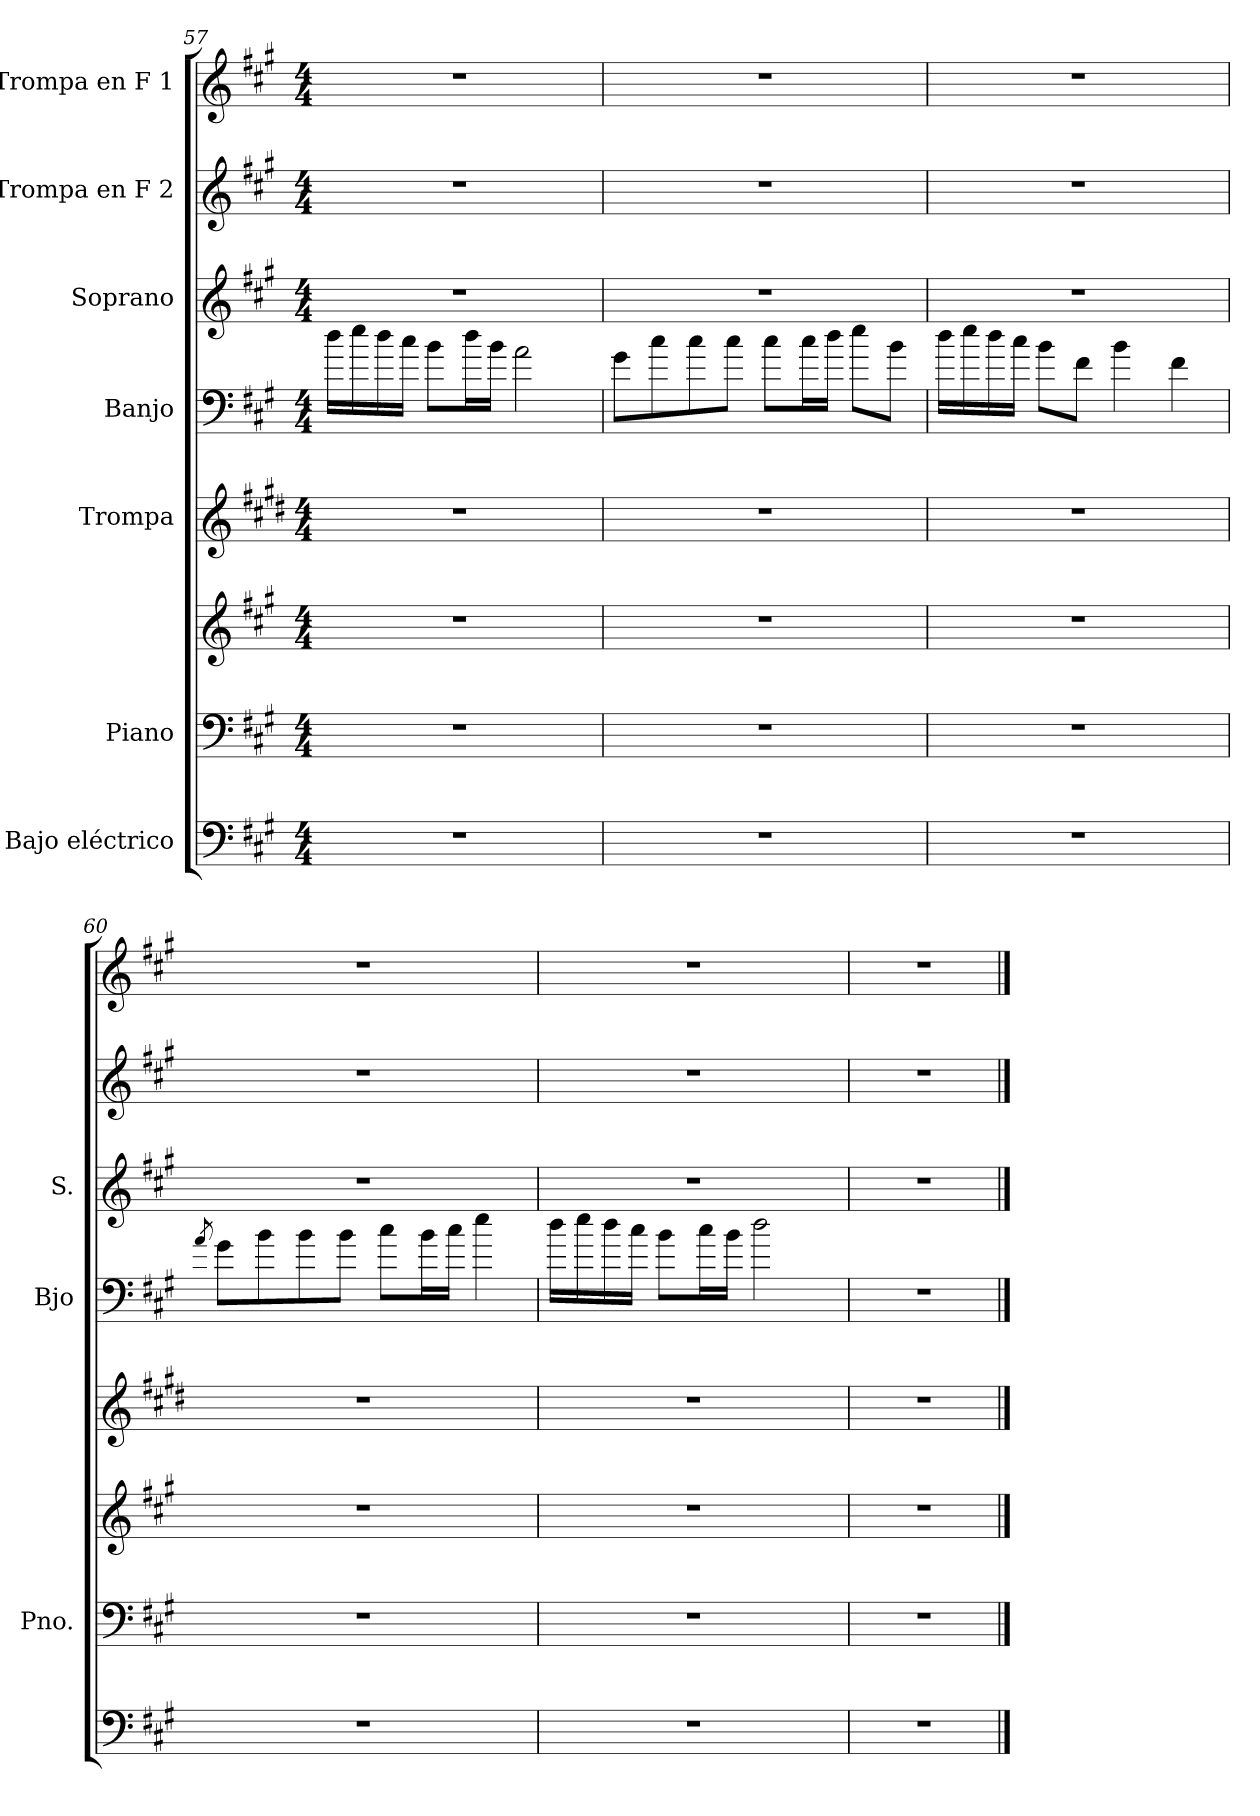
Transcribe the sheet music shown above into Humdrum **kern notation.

**kern	**kern	**kern	**kern	**kern	**kern	**kern	**kern
*part7	*part6	*part6	*part5	*part4	*part3	*part2	*part1
*staff8	*staff7	*staff6	*staff5	*staff4	*staff3	*staff2	*staff1
*I"Bajo eléctrico	*I"Piano	*	*I"Trompa	*I"Banjo	*I"Soprano	*I"Trompa en F 2	*I"Trompa en F 1
*	*I'Pno.	*	*	*I'Bjo	*I'S.	*	*
*clefF4	*clefF4	*clefG2	*clefG2	*clefF4	*clefG2	*clefG2	*clefG2
*ITrd7c12	*	*	*ITrd4c7	*ITrd7c12	*	*ITrd4c7	*ITrd4c7
*k[f#c#g#]	*k[f#c#g#]	*k[f#c#g#]	*k[f#c#g#]	*k[f#c#g#]	*k[f#c#g#]	*k[f#c#]	*k[f#c#]
*M4/4	*M4/4	*M4/4	*M4/4	*M4/4	*M4/4	*M4/4	*M4/4
=57	=57	=57	=57	=57	=57	=57	=57
1r	1r	1r	1r	16d\LL	1r	1r	1r
.	.	.	.	16e\	.	.	.
.	.	.	.	16d\	.	.	.
.	.	.	.	16c#\JJ	.	.	.
.	.	.	.	8B\L	.	.	.
.	.	.	.	16d\L	.	.	.
.	.	.	.	16B\JJ	.	.	.
.	.	.	.	2A\	.	.	.
=58	=58	=58	=58	=58	=58	=58	=58
1r	1r	1r	1r	8G#\L	1r	1r	1r
.	.	.	.	8c#\	.	.	.
.	.	.	.	8c#\	.	.	.
.	.	.	.	8c#\J	.	.	.
.	.	.	.	8c#\L	.	.	.
.	.	.	.	16c#\L	.	.	.
.	.	.	.	16d\JJ	.	.	.
.	.	.	.	8e\L	.	.	.
.	.	.	.	8B\J	.	.	.
=59	=59	=59	=59	=59	=59	=59	=59
1r	1r	1r	1r	16d\LL	1r	1r	1r
.	.	.	.	16e\	.	.	.
.	.	.	.	16d\	.	.	.
.	.	.	.	16c#\JJ	.	.	.
.	.	.	.	8B\L	.	.	.
.	.	.	.	8F#\J	.	.	.
.	.	.	.	4B\	.	.	.
.	.	.	.	4F#\	.	.	.
!!LO:LB:g=z
=60	=60	=60	=60	=60	=60	=60	=60
.	.	.	.	8qA/	.	.	.
1r	1r	1r	1r	8G#\L	1r	1r	1r
.	.	.	.	8B\	.	.	.
.	.	.	.	8B\	.	.	.
.	.	.	.	8B\J	.	.	.
.	.	.	.	8c#\L	.	.	.
.	.	.	.	16B\L	.	.	.
.	.	.	.	16c#\JJ	.	.	.
.	.	.	.	4e\	.	.	.
=61	=61	=61	=61	=61	=61	=61	=61
1r	1r	1r	1r	16d\LL	1r	1r	1r
.	.	.	.	16e\	.	.	.
.	.	.	.	16d\	.	.	.
.	.	.	.	16c#\JJ	.	.	.
.	.	.	.	8B\L	.	.	.
.	.	.	.	16c#\L	.	.	.
.	.	.	.	16B\JJ	.	.	.
.	.	.	.	2d\	.	.	.
=62	=62	=62	=62	=62	=62	=62	=62
1r	1r	1r	1r	1r	1r	1r	1r
==	==	==	==	==	==	==	==
*-	*-	*-	*-	*-	*-	*-	*-
